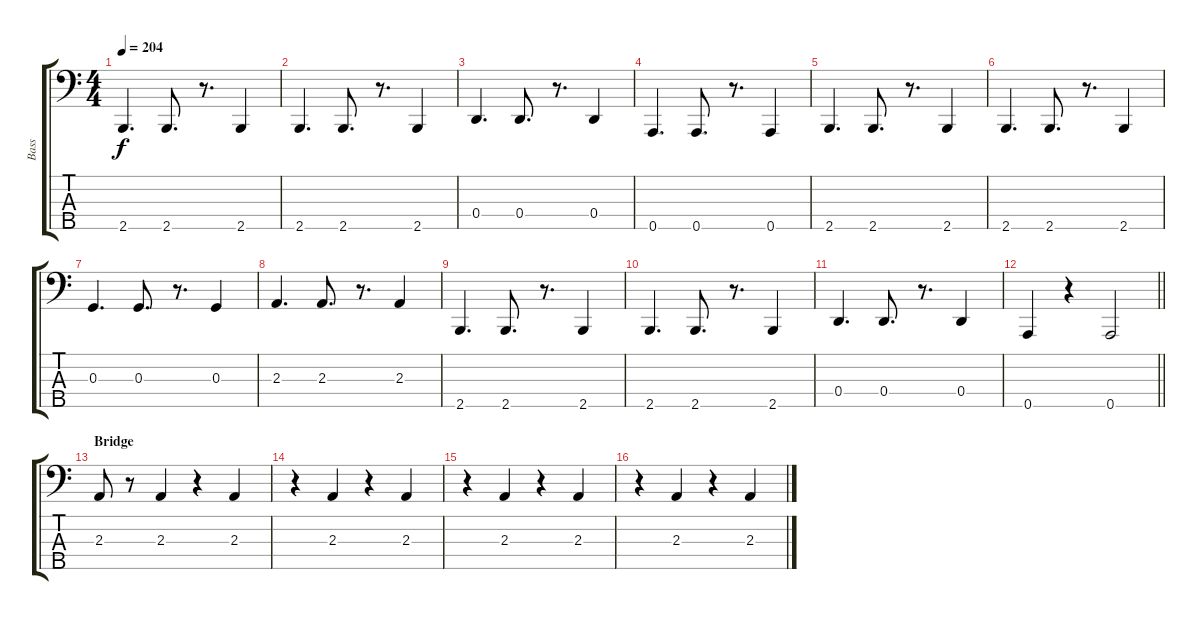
\track ("Bass" "Bass") {instrument electricbassfinger}
\staff {score tabs}
\tuning (F2 C2 G1 D1 A0) {hide}
\ts (4 4)
\tempo 204
\clef f4
\ks c
2.5.4{d dy f} 2.5.8{d} r.8{d} 2.5.4 |
2.5.4{d} 2.5.8{d} r.8{d} 2.5.4 |
0.4.4{d} 0.4.8{d} r.8{d} 0.4.4 |
0.5.4{d} 0.5.8{d} r.8{d} 0.5.4 |
2.5.4{d} 2.5.8{d} r.8{d} 2.5.4 |
2.5.4{d} 2.5.8{d} r.8{d} 2.5.4 |
0.3.4{d} 0.3.8{d} r.8{d} 0.3.4 |
2.3.4{d} 2.3.8{d} r.8{d} 2.3.4 |
2.5.4{d} 2.5.8{d} r.8{d} 2.5.4 |
2.5.4{d} 2.5.8{d} r.8{d} 2.5.4 |
0.4.4{d} 0.4.8{d} r.8{d} 0.4.4 |
\barLineRight lightlight
0.5.4 r.4 0.5.2 |
\section ("" "Bridge")
2.3.8 r.8 2.3.4 r.4 2.3.4 |
r.4 2.3.4 r.4 2.3.4 |
r.4 2.3.4 r.4 2.3.4 |
r.4 2.3.4 r.4 2.3.4
